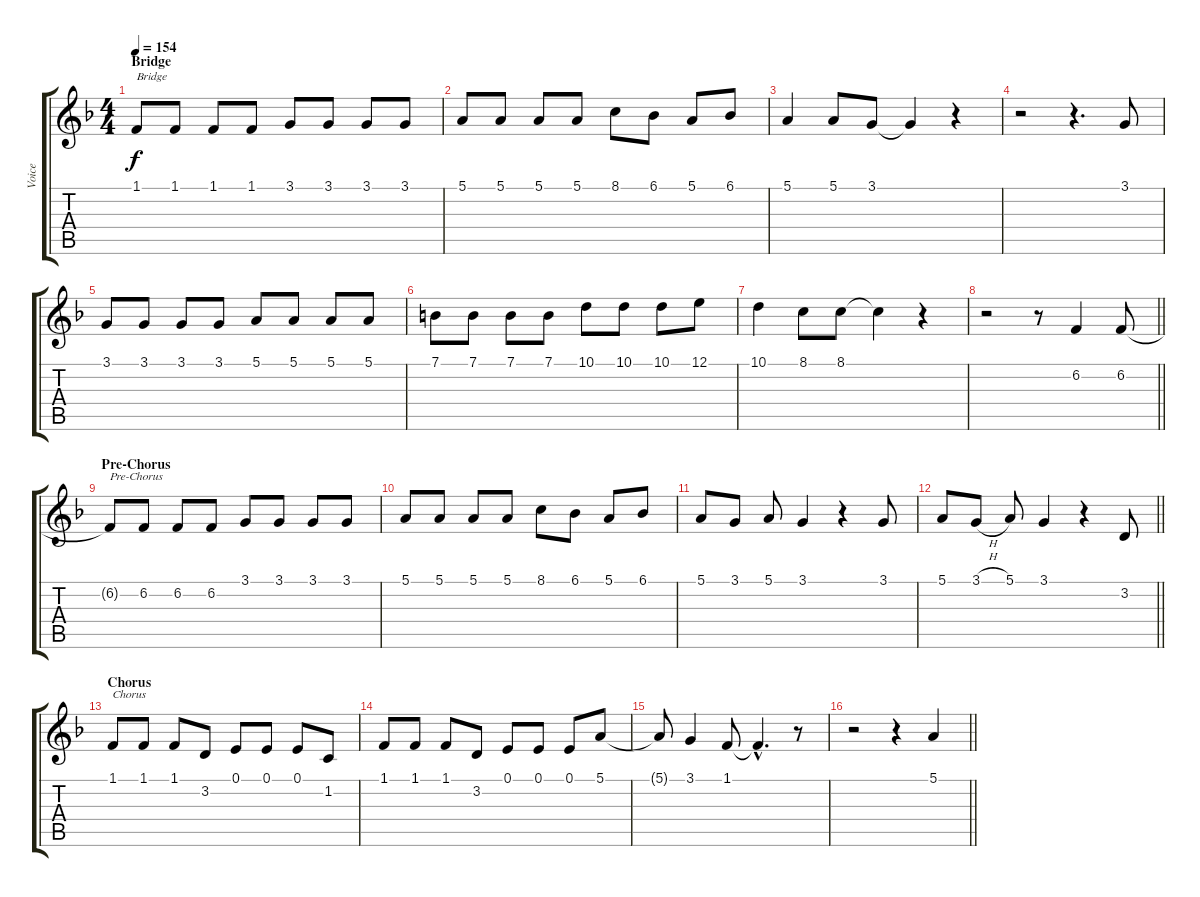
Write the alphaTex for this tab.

\track ("Voice" "Voice") {instrument clarinet}
\staff {score tabs}
\tuning (E4 B3 G3 D3 A2 E2) {hide}
\ts (4 4)
\section ("" "Bridge")
\tempo 154
\clef g2
\ks f
1.1.8{txt "Bridge" dy f} 1.1.8 1.1.8 1.1.8 3.1.8 3.1.8 3.1.8 3.1.8 |
5.1.8 5.1.8 5.1.8 5.1.8 8.1.8 6.1.8 5.1.8 6.1.8 |
5.1.4 5.1.8 3.1.8 3.1{t}.4 r.4 |
r.2 r.4{d} 3.1.8 |
3.1.8 3.1.8 3.1.8 3.1.8 5.1.8 5.1.8 5.1.8 5.1.8 |
7.1.8 7.1.8 7.1.8 7.1.8 10.1.8 10.1.8 10.1.8 12.1.8 |
10.1.4 8.1.8 8.1.8 8.1{t}.4 r.4 |
\barLineRight lightlight
r.2 r.8 6.2.4 6.2.8 |
\section ("" "Pre-Chorus")
6.2{t}.8{txt "Pre-Chorus"} 6.2.8 6.2.8 6.2.8 3.1.8 3.1.8 3.1.8 3.1.8 |
5.1.8 5.1.8 5.1.8 5.1.8 8.1.8 6.1.8 5.1.8 6.1.8 |
5.1.8 3.1.8 5.1.8 3.1.4 r.4 3.1.8 |
\barLineRight lightlight
5.1.8 3.1{h}.8 5.1.8 3.1.4 r.4 3.2.8 |
\section ("" "Chorus")
1.1.8{txt "Chorus"} 1.1.8 1.1.8 3.2.8 0.1.8 0.1.8 0.1.8 1.2.8 |
1.1.8 1.1.8 1.1.8 3.2.8 0.1.8 0.1.8 0.1.8 5.1.8 |
5.1{t}.8 3.1.4 1.1.8 1.1{hac t}.4{d} r.8 |
\barLineRight lightlight
r.2 r.4 5.1.4
